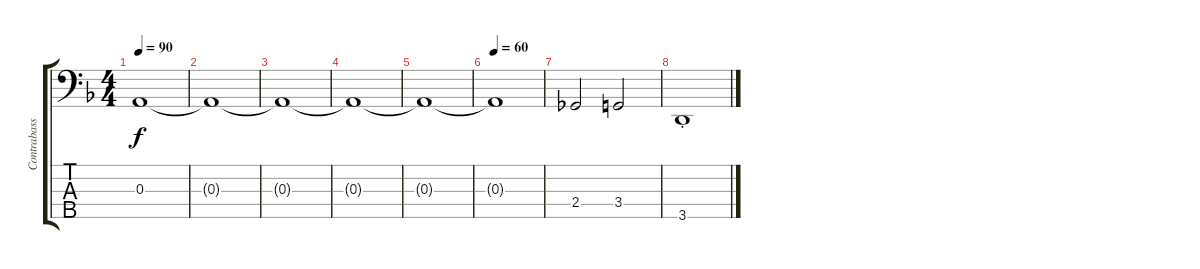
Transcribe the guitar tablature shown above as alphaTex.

\track ("Contrabass" "Contrabass") {instrument contrabass}
\staff {score tabs}
\tuning (G2 D2 A1 E1 B0) {hide}
\ts (4 4)
\tempo 90
\clef f4
\ks f
0.3{t}.1{dy f} |
0.3{t}.1 |
0.3{t}.1 |
0.3{t}.1 |
0.3{t}.1 |
\tempo 60
0.3{t}.1 |
2.4.2 3.4.2 |
3.5{st}.1
